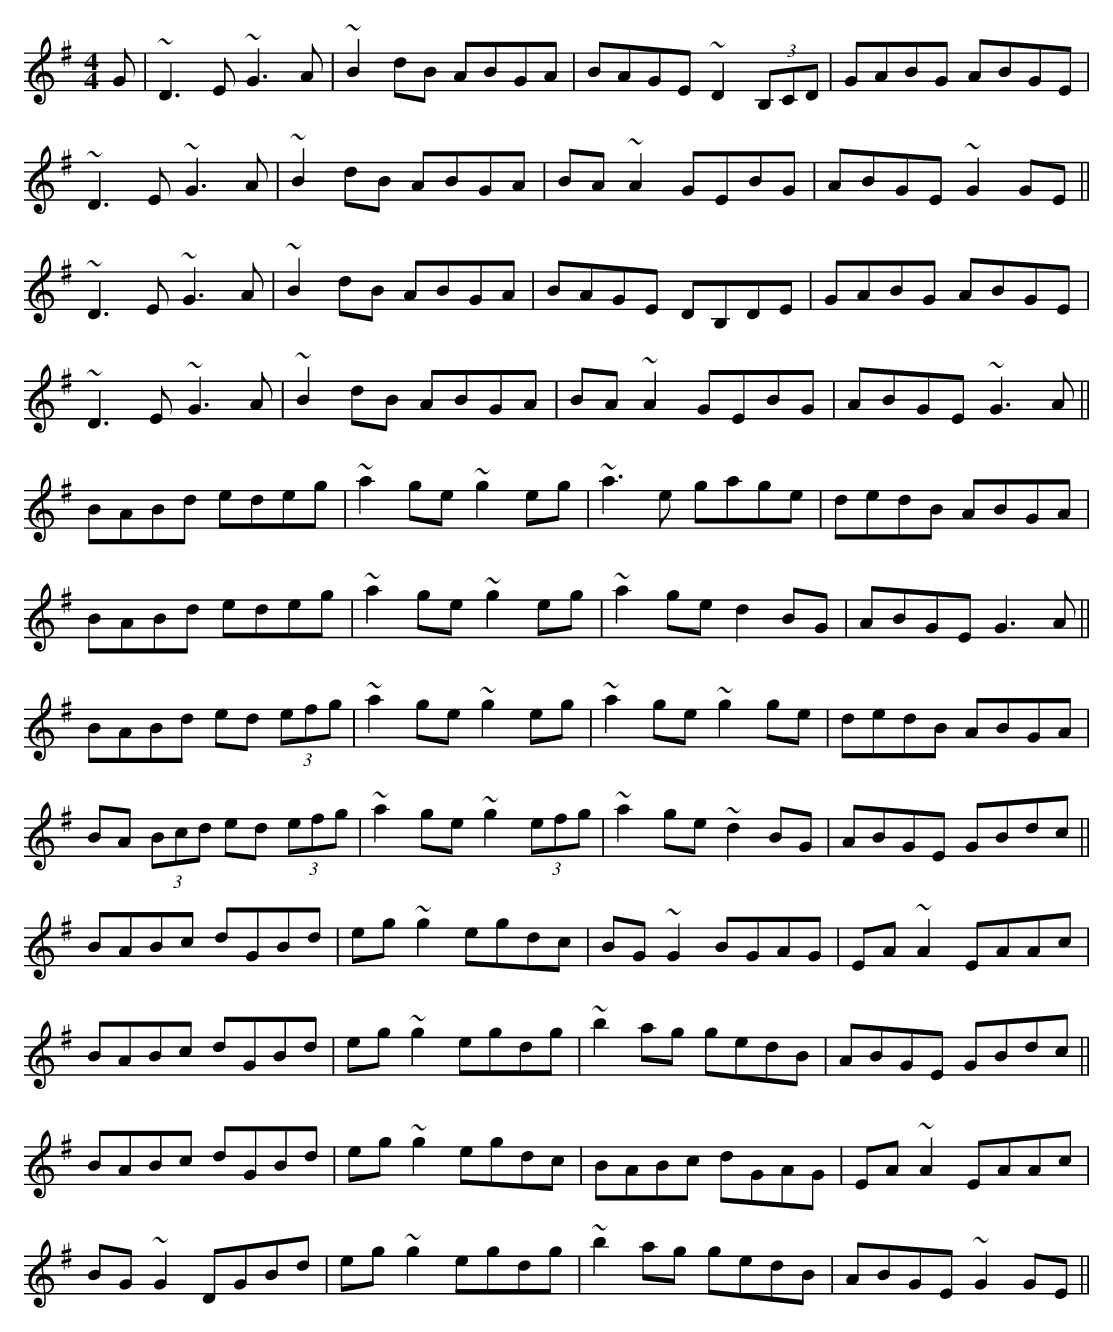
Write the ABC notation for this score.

X:1
M:4/4
K:G
G|~D3 E ~G3 A|~B2 dB ABGA|BAGE ~D2(3B,CD|GABG ABGE|
~D3 E ~G3 A|~B2 dB ABGA|BA ~A2 GEBG|ABGE ~G2 GE||
~D3 E ~G3 A|~B2 dB ABGA|BAGE DB,DE|GABG ABGE|
~D3 E ~G3 A|~B2 dB ABGA|BA ~A2 GEBG|ABGE ~G3 A||
BABd edeg|~a2 ge ~g2 eg|~a3 e gage|dedB ABGA|
BABd edeg|~a2 ge ~g2 eg|~a2 ge d2 BG|ABGE G3 A||
BABd ed (3efg|~a2 ge ~g2 eg|~a2 ge ~g2 ge|dedB ABGA|
BA (3Bcd ed (3efg|~a2 ge ~g2 (3efg|~a2 ge ~d2 BG|ABGE GBdc||
BABc dGBd|eg ~g2 egdc|BG ~G2 BGAG|EA ~A2 EAAc|
BABc dGBd|eg ~g2 egdg|~b2ag gedB|ABGE GBdc||
BABc dGBd|eg ~g2 egdc|BABc dGAG|EA ~A2 EAAc|
BG ~G2 DGBd|eg ~g2 egdg|~b2ag gedB|ABGE ~G2 GE||
